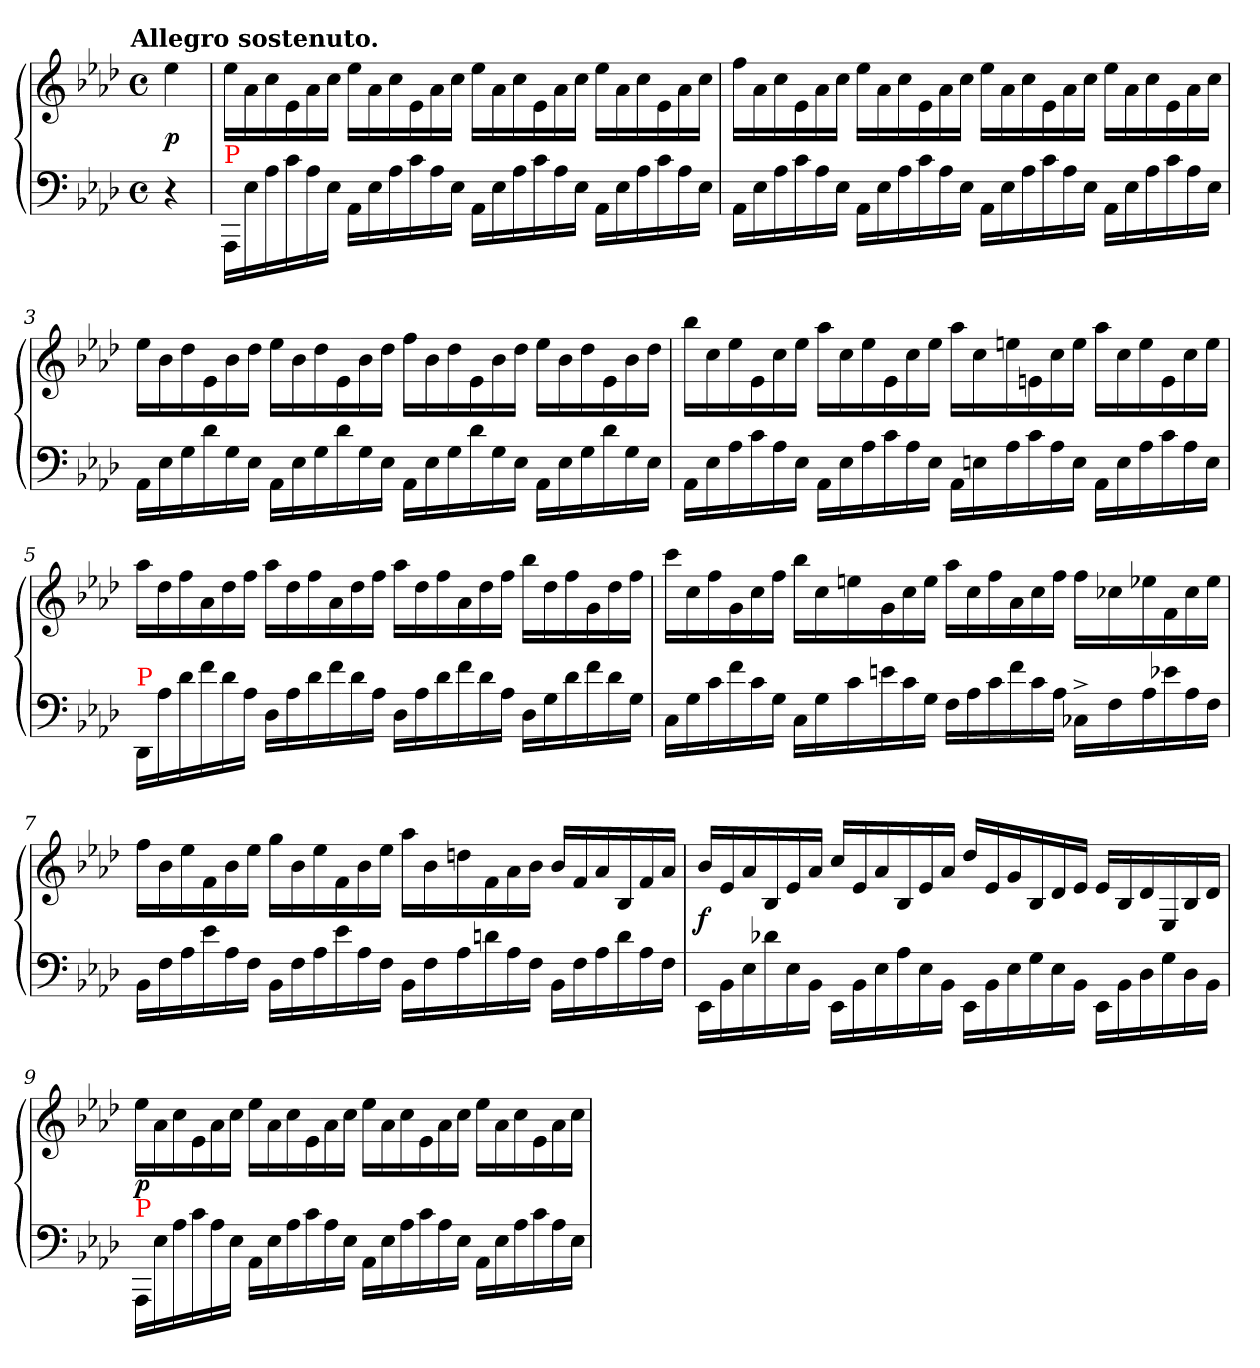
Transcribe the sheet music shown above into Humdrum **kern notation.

**kern	**kern	**dynam
*part1	*part1	*part1
*staff2	*staff1	*staff1/2
*clefF4	*clefG2	*
*k[b-e-a-d-]	*k[b-e-a-d-]	*
*A-:	*A-:	*
!!LO:TX:omd:t=Allegro sostenuto.
*M4/4	*M4/4	*
*met(c)	*met(c)	*
*MM104	*MM104	*
=	=	=
4r	4ee-	p
=1	=1	=1
*Xtuplet	*Xtuplet	*
!LO:TX:a:color=red:t=P	!	!
24AAA-/LL	24ee-\LL	.
24E-!\	24a-!	.
24A-!\	24cc!	.
24c!\	24e-!	.
24A-!\	24a-!	.
24E-!\JJ	24cc!JJ	.
24AA-\LL	24ee-\LL	.
24E-!	24a-!	.
24A-!	24cc!	.
24c!	24e-!	.
24A-!	24a-!	.
24E-!JJ	24cc!JJ	.
24AA-!\LL	24ee-\LL	.
24E-!	24a-!	.
24A-!	24cc!	.
24c!	24e-!	.
24A-!	24a-!	.
24E-!JJ	24cc!JJ	.
24AA-!\LL	24ee-\LL	.
24E-!	24a-!	.
24A-!	24cc!	.
24c!	24e-!	.
24A-!	24a-!	.
24E-!JJ	24cc!JJ	.
=2	=2	=2
24AA-!\LL	24ff\LL	.
24E-!	24a-!	.
24A-!	24cc!	.
24c!	24e-!	.
24A-!	24a-!	.
24E-!JJ	24cc!JJ	.
24AA-!\LL	24ee-\LL	.
24E-!	24a-!	.
24A-!	24cc!	.
24c!	24e-!	.
24A-!	24a-!	.
24E-!JJ	24cc!JJ	.
24AA-!\LL	24ee-\LL	.
24E-!	24a-!	.
24A-!	24cc!	.
24c!	24e-!	.
24A-!	24a-!	.
24E-!JJ	24cc!JJ	.
24AA-!\LL	24ee-\LL	.
24E-!	24a-!	.
24A-!	24cc!	.
24c!	24e-!	.
24A-!	24a-!	.
24E-!JJ	24cc!JJ	.
=3	=3	=3
24AA-!\LL	24ee-\LL	.
24E-!	24b-!	.
24G!	24dd-!	.
24d-!	24e-!	.
24G!	24b-!	.
24E-!JJ	24dd-!JJ	.
24AA-!\LL	24ee-\LL	.
24E-!	24b-!	.
24G!	24dd-!	.
24d-!	24e-!	.
24G!	24b-!	.
24E-!JJ	24dd-!JJ	.
24AA-!\LL	24ff\LL	.
24E-!	24b-!	.
24G!	24dd-!	.
24d-!	24e-!	.
24G!	24b-!	.
24E-!\JJ	24dd-!JJ	.
24AA-!LL	24ee-\LL	.
24E-!	24b-!	.
24G!	24dd-!	.
24d-!	24e-!	.
24G!	24b-!	.
24E-!\JJ	24dd-!JJ	.
=4	=4	=4
24AA-!\LL	24bb-\LL	.
24E-!	24cc!	.
24A-!	24ee-!	.
24c!	24e-!	.
24A-!	24cc!	.
24E-!JJ	24ee-!JJ	.
24AA-!\LL	24aa-\LL	.
24E-!	24cc!	.
24A-!	24ee-!	.
24c!	24e-!	.
24A-!	24cc!	.
24E-!JJ	24ee-!JJ	.
24AA-!\LL	24aa-\LL	.
24En!	24cc!	.
24A-!	24een!	.
24c!	24en!	.
24A-!	24cc!	.
24E!JJ	24ee!JJ	.
24AA-!\LL	24aa-\LL	.
24E!	24cc!	.
24A-!	24ee!	.
24c!	24e!	.
24A-!	24cc!	.
24E!JJ	24ee!JJ	.
=5	=5	=5
!LO:TX:a:color=red:t=P	!	!
24DD-/LL	24aa-\LL	.
24A-!\	24dd-!	.
24d-!\	24ff!	.
24f!\	24a-!	.
24d-!\	24dd-!	.
24A-!\JJ	24ff!JJ	.
24D-\LL	24aa-\LL	.
24A-!	24dd-!	.
24d-!	24ff!	.
24f!	24a-!	.
24d-!	24dd-!	.
24A-!JJ	24ff!JJ	.
24D-!\LL	24aa-\LL	.
24A-!	24dd-!	.
24d-!	24ff!	.
24f!	24a-!	.
24d-!	24dd-!	.
24A-!JJ	24ff!JJ	.
24D-\LL	24bb-\LL	.
24G!	24dd-!	.
24d-!	24ff!	.
24f!	24g!	.
24d-!	24dd-!	.
24G!JJ	24ff!JJ	.
=6	=6	=6
24C\LL	24ccc\LL	.
24G!	24cc!	.
24c!	24ff!	.
24f!	24g!	.
24c!	24cc!	.
24G!JJ	24ff!JJ	.
24C!\LL	24bb-\LL	.
24G!	24cc!	.
24c!	24een!	.
24en!	24g!	.
24c!	24cc!	.
24G!JJ	24ee!JJ	.
24F!\LL	24aa-\LL	.
24A-!	24cc!	.
24c!	24ff!	.
24f!	24a-!	.
24c!	24cc!	.
24A-!JJ	24ff!JJ	.
24C-X^>\LL	24ff\LL	.
24F!	24cc-X!	.
24A-!	24ee-X!	.
24e-X!	24f!	.
24A-!	24cc-!	.
24F!JJ	24ee-!JJ	.
=7	=7	=7
24BB-\LL	24ff\LL	.
24F!	24b-!	.
24A-!	24ee-!	.
24e-!	24f!	.
24A-!	24b-!	.
24F!JJ	24ee-!JJ	.
24BB-!\LL	24gg\LL	.
24F!	24b-!	.
24A-!	24ee-!	.
24e-!	24f!	.
24A-!	24b-!	.
24F!JJ	24ee-!JJ	.
24BB-!\LL	24aa-\LL	.
24F!	24b-!	.
24A-!	24ddn!	.
24dn!	24f!	.
24A-!	24a-!	.
24F!JJ	24b-!JJ	.
24BB-!\LL	24b-/LL	.
24F!	24f!	.
24A-!	24a-!	.
24d!	24B-!	.
24A-!	24f!	.
24F!JJ	24a-!JJ	.
=8	=8	=8
24EE-\LL	24b-LL	f
24BB-!	24e-!	.
24E-!	24a-!	.
24d-X!	24B-!	.
24E-!	24e-!	.
24BB-!JJ	24a-!JJ	.
24EE-!\LL	24ccLL	.
24BB-!	24e-!	.
24E-!	24a-!	.
24A-!	24B-!	.
24E-!	24e-!	.
24BB-!JJ	24a-!JJ	.
24EE-!\LL	24dd-LL	.
24BB-!	24e-!	.
24E-!	24g!	.
24G!	24B-!	.
24E-!	24d-!	.
24BB-!JJ	24e-!JJ	.
24EE-!\LL	24e-LL	.
24BB-!	24B-!	.
24D-!	24d-!	.
24G!\	24E-!/	.
24D-!	24B-!	.
24BB-!JJ	24d-!JJ	.
=9	=9	=9
!LO:TX:a:color=red:t=P	!	!
24AAA-/LL	24ee-\LL	p
24E-!\	24a-!	.
24A-!\	24cc!	.
24c!\	24e-!	.
24A-!\	24a-!	.
24E-!\JJ	24cc!JJ	.
24AA-\LL	24ee-\LL	.
24E-!	24a-!	.
24A-!	24cc!	.
24c!	24e-!	.
24A-!	24a-!	.
24E-!JJ	24cc!JJ	.
24AA-!\LL	24ee-\LL	.
24E-!	24a-!	.
24A-!	24cc!	.
24c!	24e-!	.
24A-!	24a-!	.
24E-!JJ	24cc!JJ	.
24AA-!\LL	24ee-\LL	.
24E-!	24a-!	.
24A-!	24cc!	.
24c!	24e-!	.
24A-!	24a-!	.
24E-!JJ	24cc!JJ	.
=	=	=
*-	*-	*-
